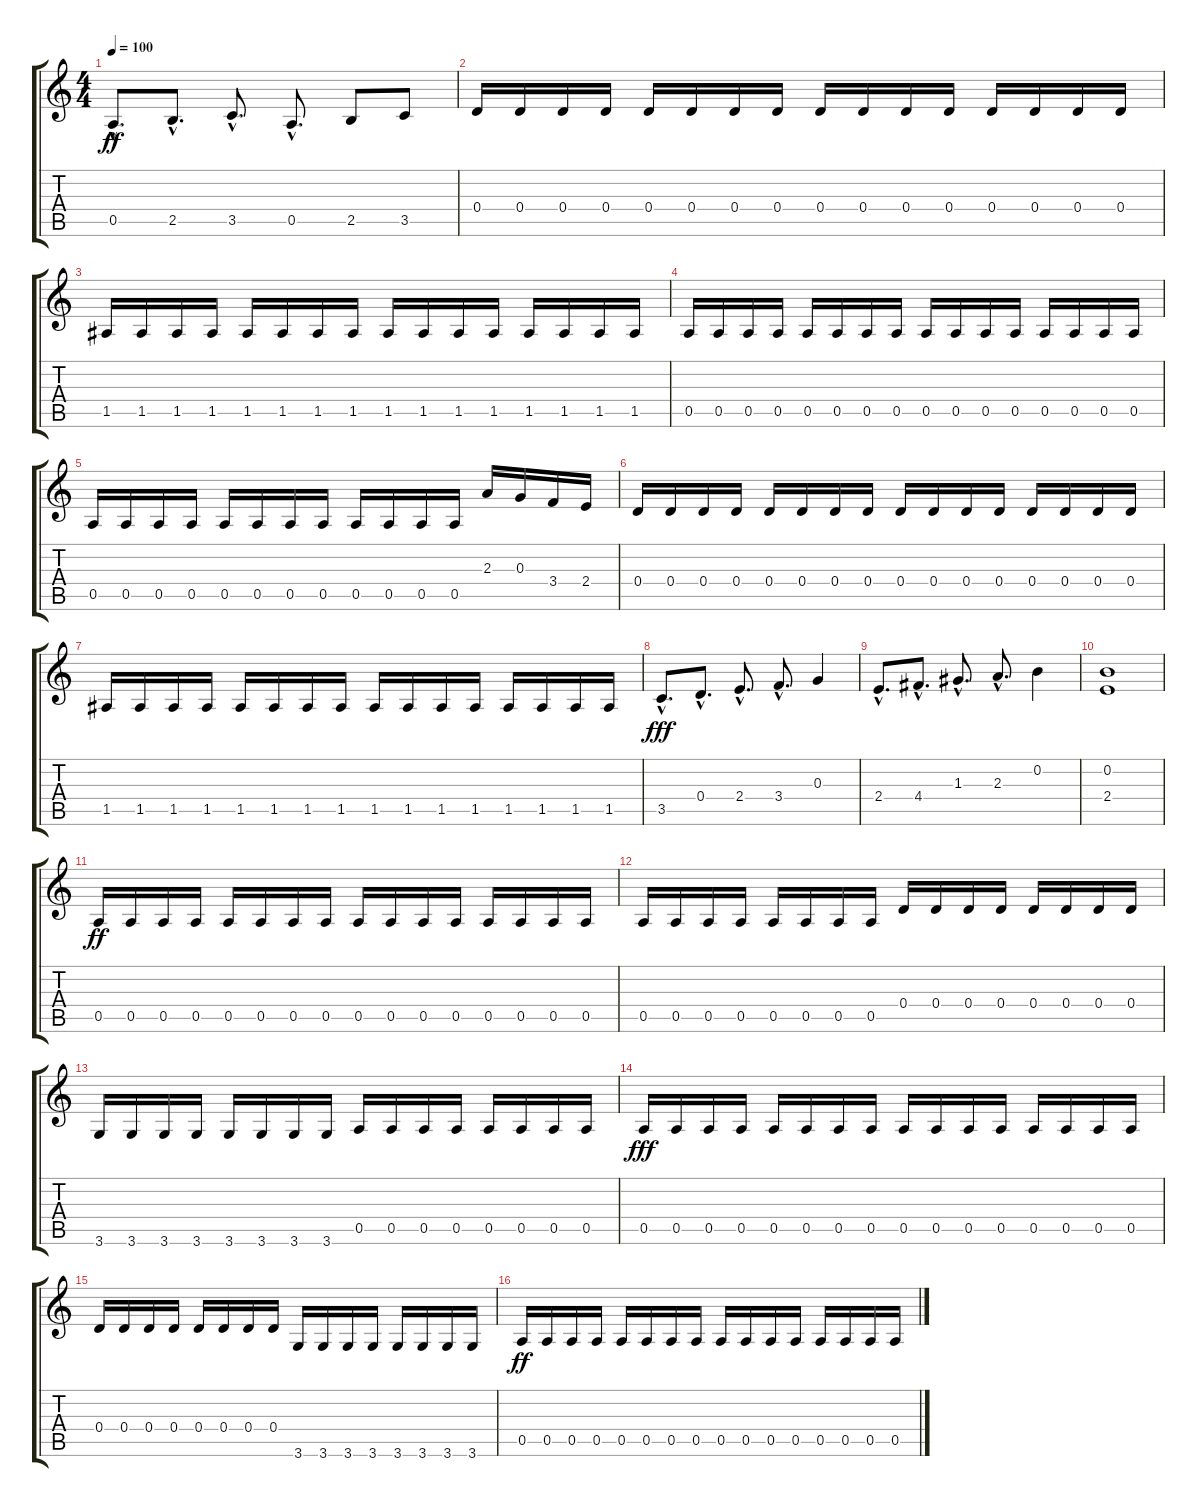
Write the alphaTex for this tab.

\track "" {instrument electricbassfinger}
\staff {score tabs}
\tuning (E4 B3 G3 D3 A2 E2) {hide}
\ts (4 4)
\tempo 100
\clef g2
\ks c
0.5{hac}.8{d dy ff} 2.5{hac}.8{d} 3.5{hac}.8{d} 0.5{hac}.8{d} 2.5.8 3.5.8 |
0.4.16 0.4.16 0.4.16 0.4.16 0.4.16 0.4.16 0.4.16 0.4.16 0.4.16 0.4.16 0.4.16 0.4.16 0.4.16 0.4.16 0.4.16 0.4.16 |
1.5.16 1.5.16 1.5.16 1.5.16 1.5.16 1.5.16 1.5.16 1.5.16 1.5.16 1.5.16 1.5.16 1.5.16 1.5.16 1.5.16 1.5.16 1.5.16 |
0.5.16 0.5.16 0.5.16 0.5.16 0.5.16 0.5.16 0.5.16 0.5.16 0.5.16 0.5.16 0.5.16 0.5.16 0.5.16 0.5.16 0.5.16 0.5.16 |
0.5.16 0.5.16 0.5.16 0.5.16 0.5.16 0.5.16 0.5.16 0.5.16 0.5.16 0.5.16 0.5.16 0.5.16 2.3.16 0.3.16 3.4.16 2.4.16 |
0.4.16 0.4.16 0.4.16 0.4.16 0.4.16 0.4.16 0.4.16 0.4.16 0.4.16 0.4.16 0.4.16 0.4.16 0.4.16 0.4.16 0.4.16 0.4.16 |
1.5.16 1.5.16 1.5.16 1.5.16 1.5.16 1.5.16 1.5.16 1.5.16 1.5.16 1.5.16 1.5.16 1.5.16 1.5.16 1.5.16 1.5.16 1.5.16 |
3.5{hac}.8{d dy fff} 0.4{hac}.8{d} 2.4{hac}.8{d} 3.4{hac}.8{d} 0.3.4 |
2.4{hac}.8{d} 4.4{hac}.8{d} 1.3{hac}.8{d} 2.3{hac}.8{d} 0.2.4 |
(0.2 2.4).1 |
0.5.16{dy ff} 0.5.16 0.5.16 0.5.16 0.5.16 0.5.16 0.5.16 0.5.16 0.5.16 0.5.16 0.5.16 0.5.16 0.5.16 0.5.16 0.5.16 0.5.16 |
0.5.16 0.5.16 0.5.16 0.5.16 0.5.16 0.5.16 0.5.16 0.5.16 0.4.16 0.4.16 0.4.16 0.4.16 0.4.16 0.4.16 0.4.16 0.4.16 |
3.6.16 3.6.16 3.6.16 3.6.16 3.6.16 3.6.16 3.6.16 3.6.16 0.5.16 0.5.16 0.5.16 0.5.16 0.5.16 0.5.16 0.5.16 0.5.16 |
0.5.16{dy fff} 0.5.16 0.5.16 0.5.16 0.5.16 0.5.16 0.5.16 0.5.16 0.5.16 0.5.16 0.5.16 0.5.16 0.5.16 0.5.16 0.5.16 0.5.16 |
0.4.16 0.4.16 0.4.16 0.4.16 0.4.16 0.4.16 0.4.16 0.4.16 3.6.16 3.6.16 3.6.16 3.6.16 3.6.16 3.6.16 3.6.16 3.6.16 |
0.5.16{dy ff} 0.5.16 0.5.16 0.5.16 0.5.16 0.5.16 0.5.16 0.5.16 0.5.16 0.5.16 0.5.16 0.5.16 0.5.16 0.5.16 0.5.16 0.5.16
